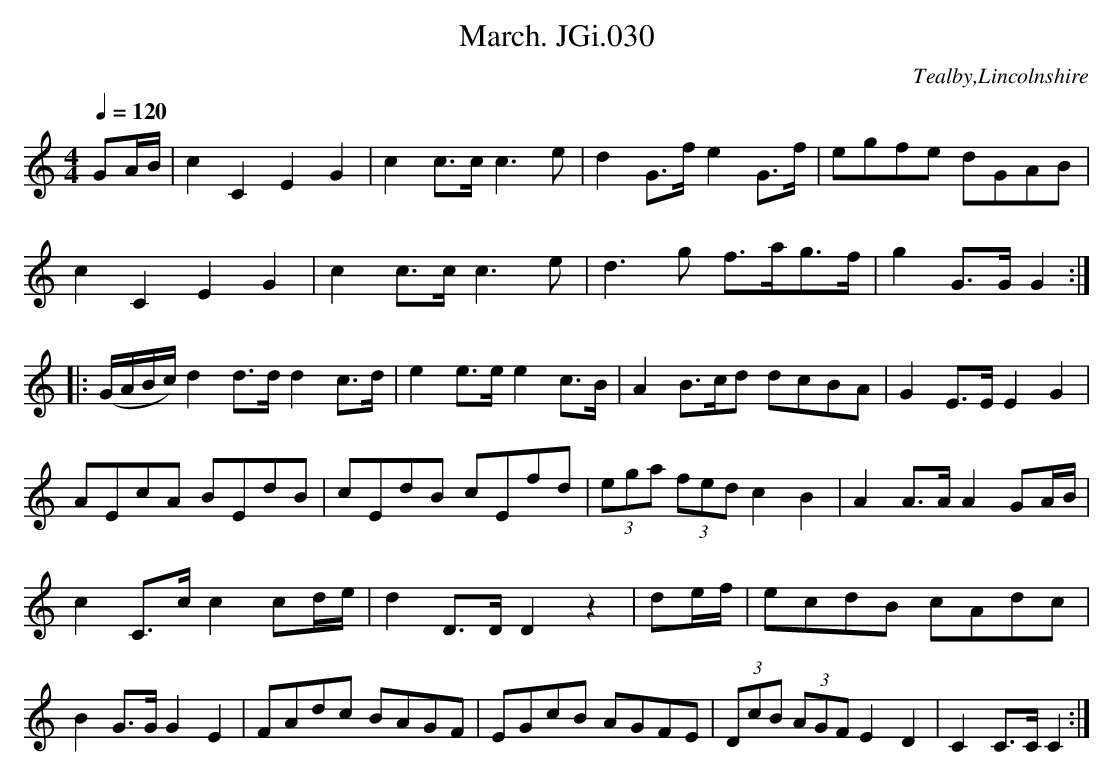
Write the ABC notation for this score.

X:1
T:March. JGi.030
L:1/8
M:4/4
O:Tealby,Lincolnshire
Q:1/4=120
K:C
GA/2B/2|c2C2E2G2|c2c>cc3e|d2G>fe2G>f|egfe dGAB|
c2C2E2G2|c2c>cc3e|d3g f>ag>f|g2G>GG2:|
|:(G/A/B/c/)d2d>dd2c>d|e2e>ee2c>B|A2B>cd dcBA|G2E>EE2G2|
AEcA BEdB|cEdB cEfd|(3ega (3fed c2B2|A2A>AA2GA/2B/2|
c2C>cc2cd/2e/2|d2D>DD2z2|de/2f/2|ecdB cAdc|
B2G>GG2E2|FAdc BAGF|EGcB AGFE|(3DcB (3AGF E2D2|C2C>CC2:|
